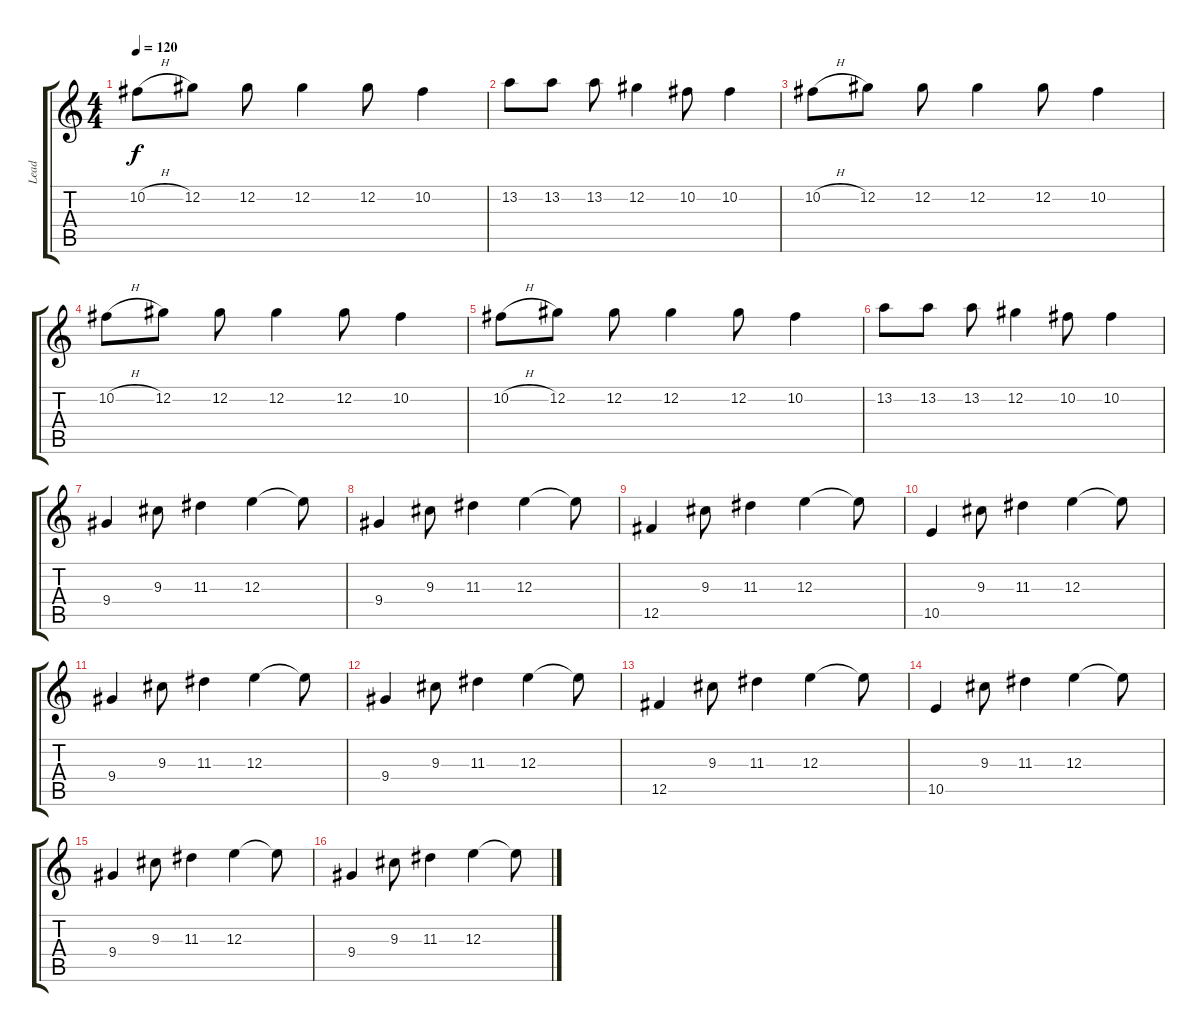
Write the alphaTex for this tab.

\track ("Lead" "Lead") {instrument distortionguitar}
\staff {score tabs}
\tuning (Db4 Ab3 E3 B2 Gb2 Db2) {hide}
\ts (4 4)
\tempo 120
\clef g2
\ks c
10.2{h}.8{dy f} 12.2.8 12.2.8 12.2.4 12.2.8 10.2.4 |
13.2.8 13.2.8 13.2.8 12.2.4 10.2.8 10.2.4 |
10.2{h}.8 12.2.8 12.2.8 12.2.4 12.2.8 10.2.4 |
10.2{h}.8 12.2.8 12.2.8 12.2.4 12.2.8 10.2.4 |
10.2{h}.8 12.2.8 12.2.8 12.2.4 12.2.8 10.2.4 |
13.2.8 13.2.8 13.2.8 12.2.4 10.2.8 10.2.4 |
9.4.4{instrument electricguitarclean} 9.3.8 11.3.4 12.3.4 12.3{t}.8 |
9.4.4{instrument electricguitarclean} 9.3.8 11.3.4 12.3.4 12.3{t}.8 |
12.5.4 9.3.8 11.3.4 12.3.4 12.3{t}.8 |
10.5.4 9.3.8 11.3.4 12.3.4 12.3{t}.8 |
9.4.4{instrument electricguitarclean} 9.3.8 11.3.4 12.3.4 12.3{t}.8 |
9.4.4{instrument electricguitarclean} 9.3.8 11.3.4 12.3.4 12.3{t}.8 |
12.5.4 9.3.8 11.3.4 12.3.4 12.3{t}.8 |
10.5.4 9.3.8 11.3.4 12.3.4 12.3{t}.8 |
9.4.4{instrument electricguitarclean} 9.3.8 11.3.4 12.3.4 12.3{t}.8 |
9.4.4{instrument electricguitarclean} 9.3.8 11.3.4 12.3.4 12.3{t}.8
